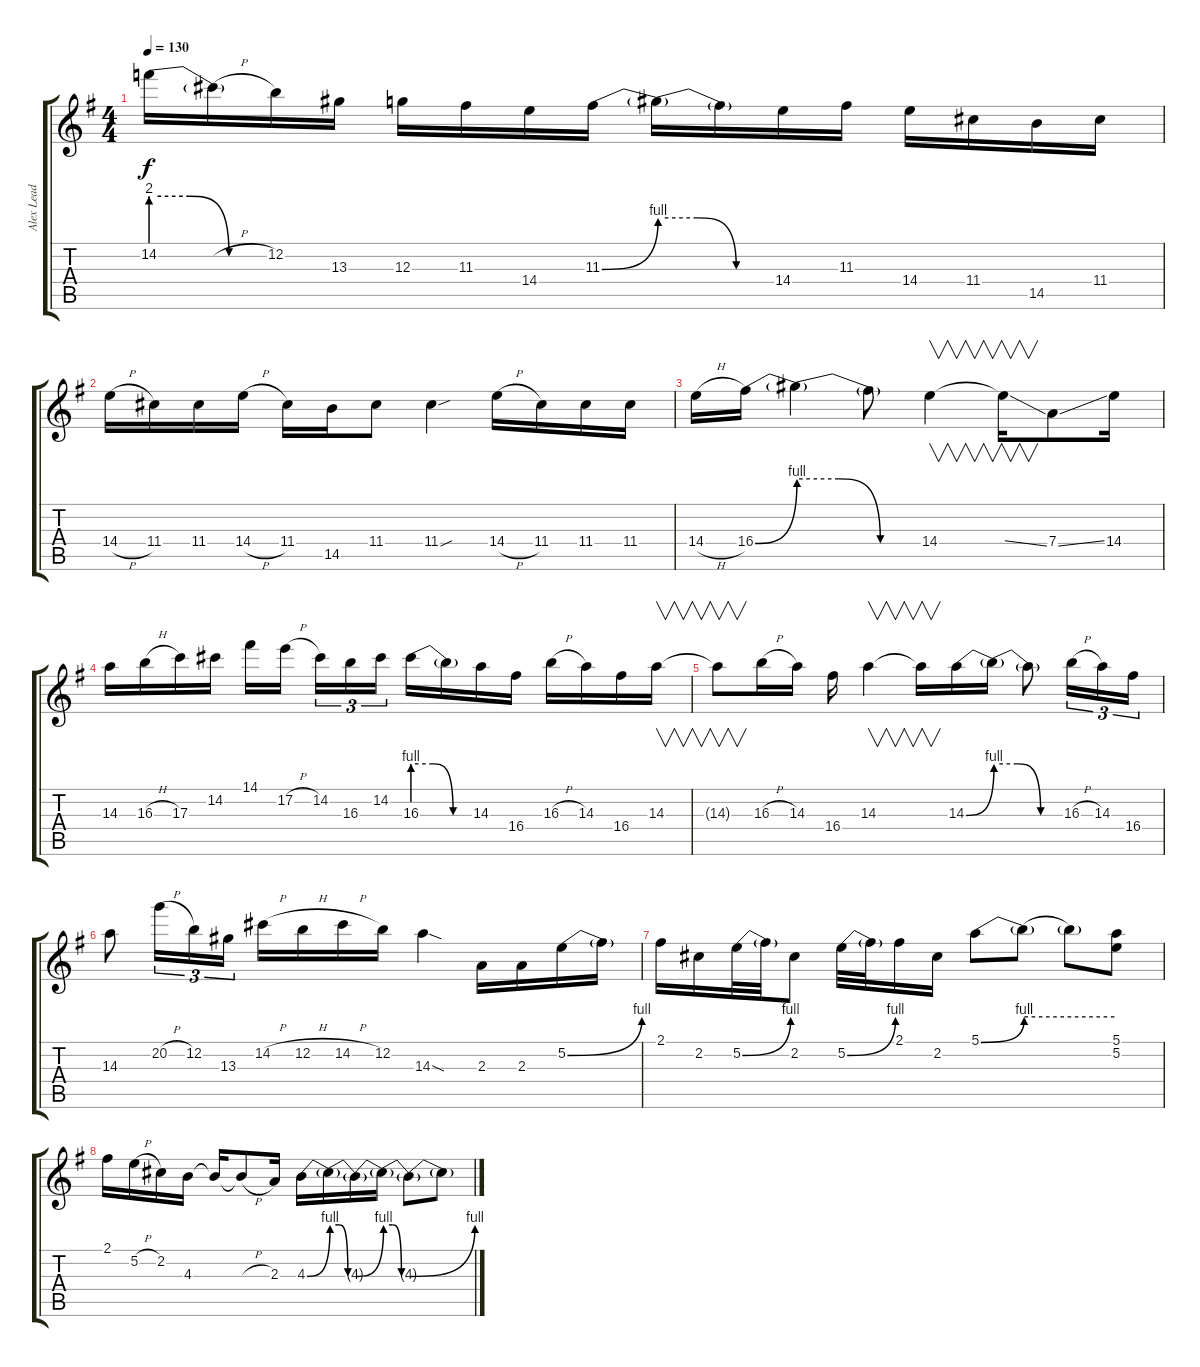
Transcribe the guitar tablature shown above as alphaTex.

\track ("Alex Lead Guitar" "Alex Lead ") {instrument distortionguitar}
\staff {score tabs}
\tuning (E4 B3 G3 D3 A2 E2) {hide}
\ts (4 4)
\tempo 130
\clef g2
\ks g
14.2{be (custom 0 8 20 8 40 0 60 0) t}.16{dy f} 14.2{h t}.16 12.2.16 13.3.16 12.3.16 11.3.16 14.4.16 11.3{be (bend 0 0 60 4)}.16 11.3{be (custom 0 4 20 4 40 0 60 0) t}.16 11.3{t}.16 14.4.16 11.3.16 14.4.16 11.4.16 14.5.16 11.4.16 |
14.4{h}.16 11.4.16 11.4.16 14.4{h}.16 11.4.16 14.5.16 11.4.8 11.4{sou}.4 14.4{h}.16 11.4.16 11.4.16 11.4.16 |
14.4{h}.16 16.4{be (bend 0 0 60 4)}.16 16.4{be (custom 0 4 20 4 40 0 60 0) t}.4 16.4{t}.8 14.4.4{v} 14.4{ss t}.16{v} 7.4{ss}.8 14.4.16 |
14.3.16 16.3{h}.16 17.3.16 14.2.16 14.1.16 17.2{h}.16{beam splitsecondary} 14.2.16{tu (3 2)} 16.3.16{tu (3 2)} 14.2.16{tu (3 2)} 16.3{be (custom 0 4 20 4 40 0 60 0)}.16 16.3{t}.16 14.3.16 16.4.16 16.3{h}.16 14.3.16 16.4.16 14.3.16{v} |
14.3{t}.8{v} 16.3{h}.16 14.3.16 16.4.16 14.3.4{v} 14.3{t}.16{v} 14.3{be (bend 0 0 60 4)}.16 14.3{be (custom 0 4 20 4 40 0 60 0) t}.16 14.3{t}.8 16.3{h}.16{tu (3 2)} 14.3.16{tu (3 2)} 16.4.16{tu (3 2)} |
14.3.8 20.2{h}.16{tu (3 2)} 12.2.16{tu (3 2)} 13.3.16{tu (3 2)} 14.2{h}.16 12.2{h}.16 14.2{h}.16 12.2.16 14.3{sod}.4 2.3.16 2.3.16 5.2{be (bend 0 0 60 4)}.16 5.2{t}.16 |
2.1.16 2.2.16 5.2{be (bend 0 0 60 4)}.32 5.2{t}.32 2.2.8 5.2{be (bend 0 0 60 4)}.32 5.2{t}.32 2.1.16 2.2.16 5.1{be (bend 0 0 60 4)}.8 5.1{be (hold 0 4 60 4) t}.8 5.1{t}.8 (5.1 5.2).8 |
2.1.16 5.2{h}.16 2.2.16 4.3.16 4.3{t}.16 4.3{h t}.8 2.3.16 4.3{be (bend 0 0 60 4)}.16 4.3{be (custom 0 4 20 4 40 0 60 0) t}.16 4.3{be (bend 0 0 60 4) t}.16 4.3{be (custom 0 4 20 4 40 0 60 0) t}.16 4.3{be (bend 0 0 60 4) t}.8 4.3{t}.8
